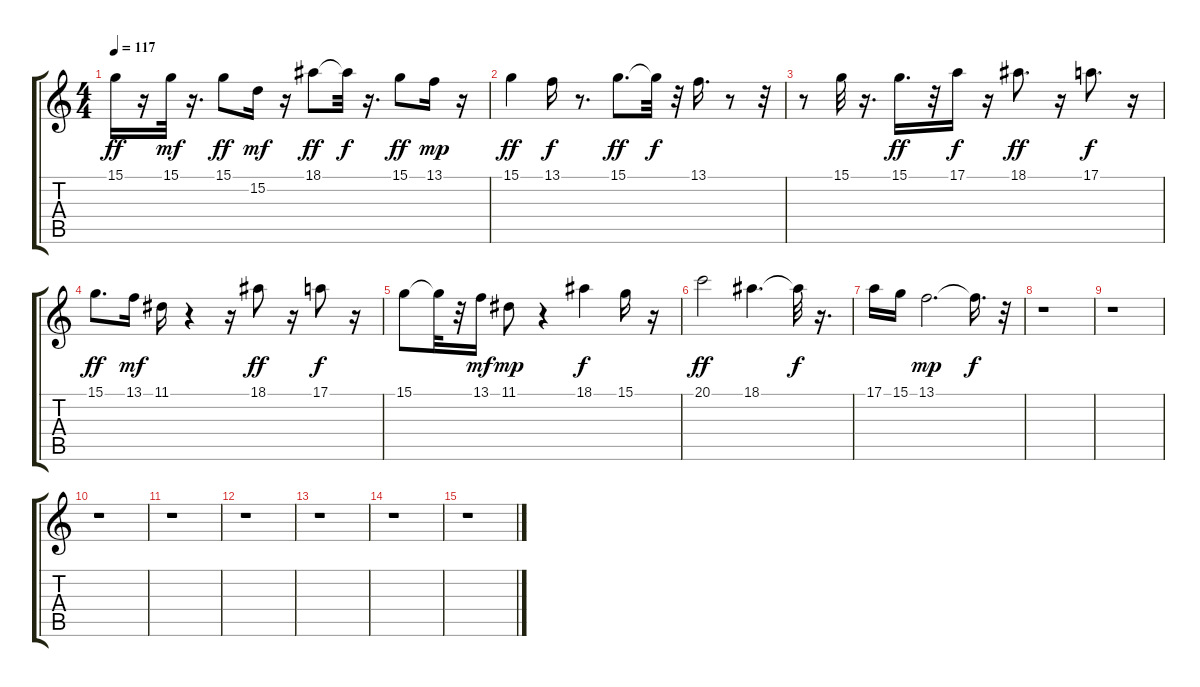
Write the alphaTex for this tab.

\track "" {instrument ocarina}
\staff {score tabs}
\tuning (E4 B3 G3 D3 A2 E2) {hide}
\ts (4 4)
\tempo 117
\clef g2
\ks c
15.1.16{dy ff} r.16 15.1.32{dy mf} r.16{d} 15.1.8{dy ff} 15.2.16{dy mf} r.16 18.1.8{dy ff} 18.1{t}.32{dy f} r.16{d} 15.1.8{dy ff} 13.1.16{dy mp} r.16 |
15.1.4{dy ff} 13.1.16{dy f} r.8{d} 15.1.8{d dy ff} 15.1{t}.32{dy f} r.32 13.1.16{d} r.8 r.32 |
r.8 15.1.32 r.16{d} 15.1.16{d dy ff} r.32 17.1.16{dy f} r.16 18.1.8{d dy ff} r.16 17.1.8{d dy f} r.16 |
15.1.8{d dy ff} 13.1.16{dy mf} 11.1.16 r.4 r.16 18.1.8{dy ff} r.16 17.1.8{dy f} r.16 |
15.1.8 15.1{t}.32 r.32 13.1.16{dy mf} 11.1.8{dy mp} r.4 18.1.4{dy f} 15.1.16 r.16 |
20.1.2{dy ff} 18.1.4{d} 18.1{t}.32{dy f} r.16{d} |
17.1.16 15.1.16 13.1.2{d dy mp} 13.1{t}.16{d dy f} r.32 |
r.1 |
r.1 |
r.1 |
r.1 |
r.1 |
r.1 |
r.1 |
r.1
